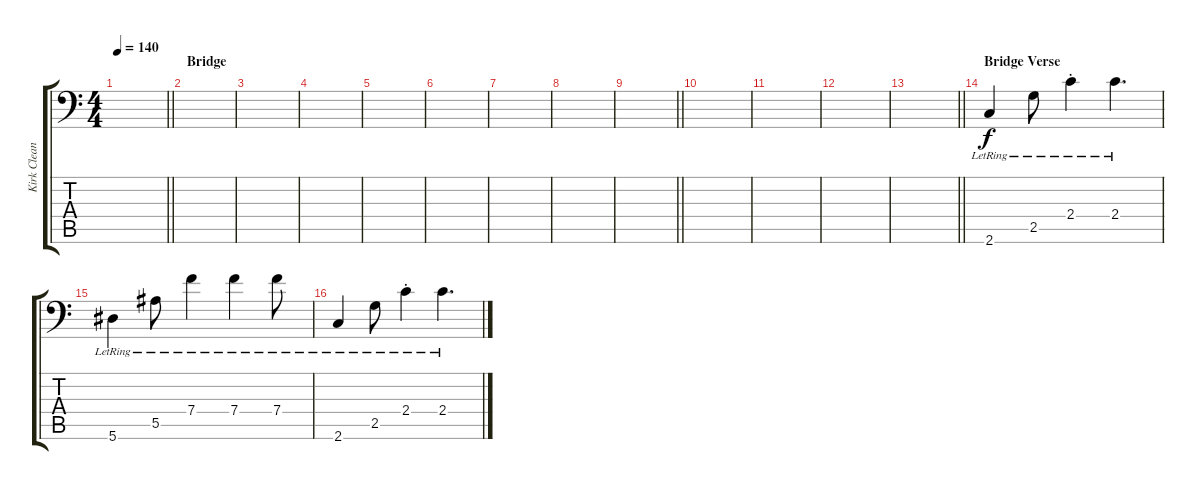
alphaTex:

\track ("Kirk Clean" "Kirk Clean") {instrument electricguitarclean}
\staff {score tabs}
\tuning (C4 G3 Eb3 Bb2 F2 Bb1) {hide}
\ts (4 4)
\tempo 140
\clef f4
\barLineRight lightlight
\ks c
|
\section ("" "Bridge")
|
|
|
|
|
|
|
\barLineRight lightlight
|
\section ("" "")
|
|
|
\barLineRight lightlight
|
\section ("" "Bridge Verse")
2.6{lr}.4{dy f volume 11} 2.5{lr}.8 2.4{st lr}.4 2.4{lr}.4{d} |
5.6{lr}.4 5.5{lr}.8 7.4{lr}.4 7.4{lr}.4 7.4{lr}.8 |
2.6{lr}.4 2.5{lr}.8 2.4{st lr}.4 2.4{lr}.4{d}
